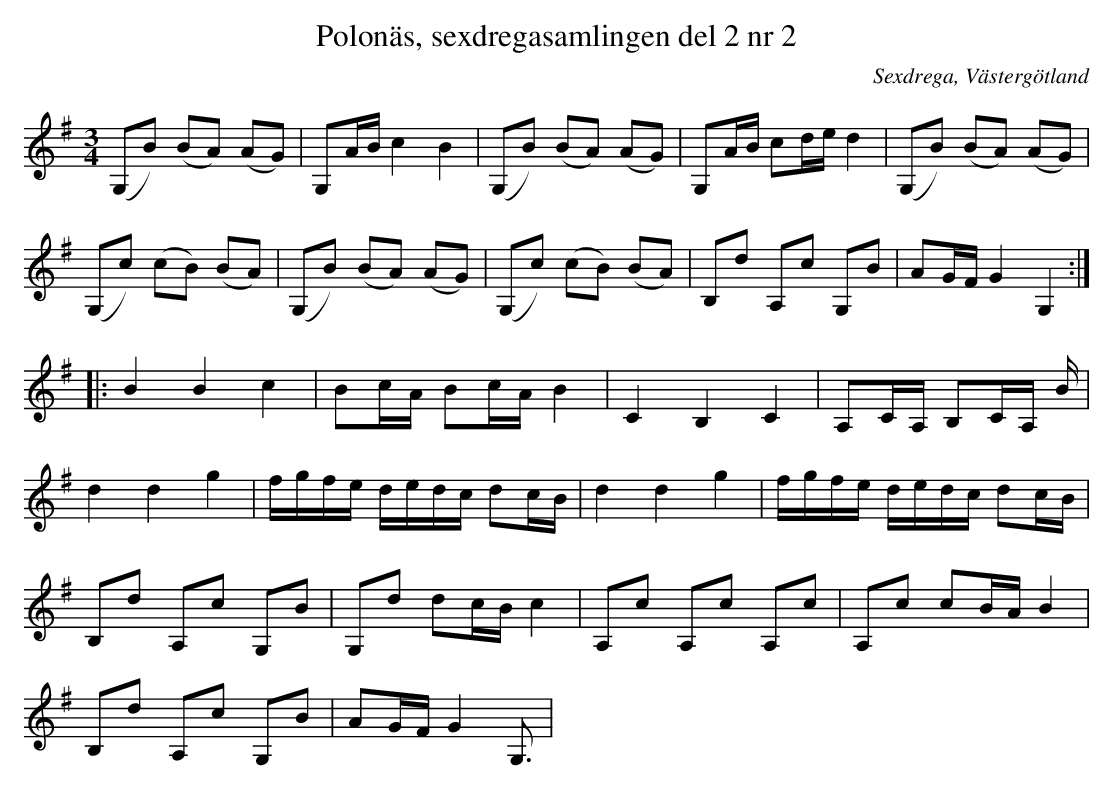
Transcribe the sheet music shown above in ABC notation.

X:1
T: Polonäs, sexdregasamlingen del 2 nr 2
O: Sexdrega, Västergötland
M: 3/4
L: 1/16
K: G
(G,2B2) (B2A2) (A2G2) | G,2AB c4 B4 | (G,2B2) (B2A2) (A2G2) | G,2AB c2de d4 | (G,2B2) (B2A2) (A2G2) |
(G,2c2) (c2B2) (B2A2) | (G,2B2) (B2A2) (A2G2) | (G,2c2) (c2B2) (B2A2) | B,2d2 A,2c2 G,2B2 | A2GF G4 G,4 ::
B4 B4 c4 | B2cA B2cA B4 | C4 B,4 C4 | A,2CA, B,2CA, B |
d4 d4 g4 | fgfe dedc d2cB | d4 d4 g4 | fgfe dedc d2cB |
B,2d2 A,2c2 G,2B2 | G,2d2 d2cB c4 | A,2c2 A,2c2 A,2c2 | A,2c2 c2BA B4 |
B,2d2 A,2c2 G,2B2 | A2GF G4 G,3 |
